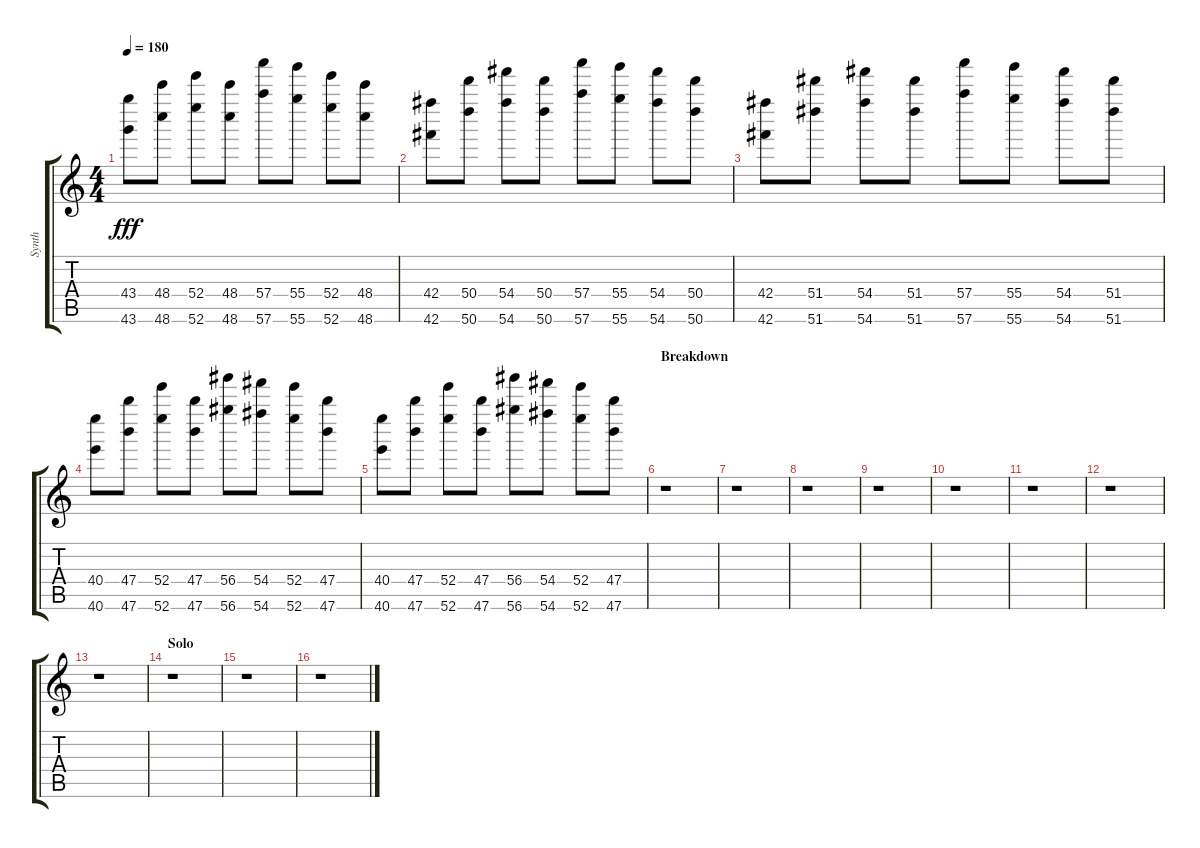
\track ("Synth" "Synth") {instrument electricguitarclean}
\staff {score tabs}
\tuning (D4 A3 F3 C3 G2 C2) {hide}
\ts (4 4)
\tempo 180
\clef g2
\ks aminor
(43.4 43.6).8{dy fff} (48.4 48.6).8 (52.4 52.6).8 (48.4 48.6).8 (57.4 57.6).8 (55.4 55.6).8 (52.4 52.6).8 (48.4 48.6).8 |
(42.4 42.6).8 (50.4 50.6).8 (54.4 54.6).8 (50.4 50.6).8 (57.4 57.6).8 (55.4 55.6).8 (54.4 54.6).8 (50.4 50.6).8 |
(42.4 42.6).8 (51.4 51.6).8 (54.4 54.6).8 (51.4 51.6).8 (57.4 57.6).8 (55.4 55.6).8 (54.4 54.6).8 (51.4 51.6).8 |
(40.4 40.6).8 (47.4 47.6).8 (52.4 52.6).8 (47.4 47.6).8 (56.4 56.6).8 (54.4 54.6).8 (52.4 52.6).8 (47.4 47.6).8 |
(40.4 40.6).8 (47.4 47.6).8 (52.4 52.6).8 (47.4 47.6).8 (56.4 56.6).8 (54.4 54.6).8 (52.4 52.6).8 (47.4 47.6).8 |
\section ("" "Breakdown")
r.1 |
r.1 |
r.1 |
r.1 |
r.1 |
r.1 |
r.1 |
r.1 |
\section ("" "Solo")
r.1 |
r.1 |
r.1
